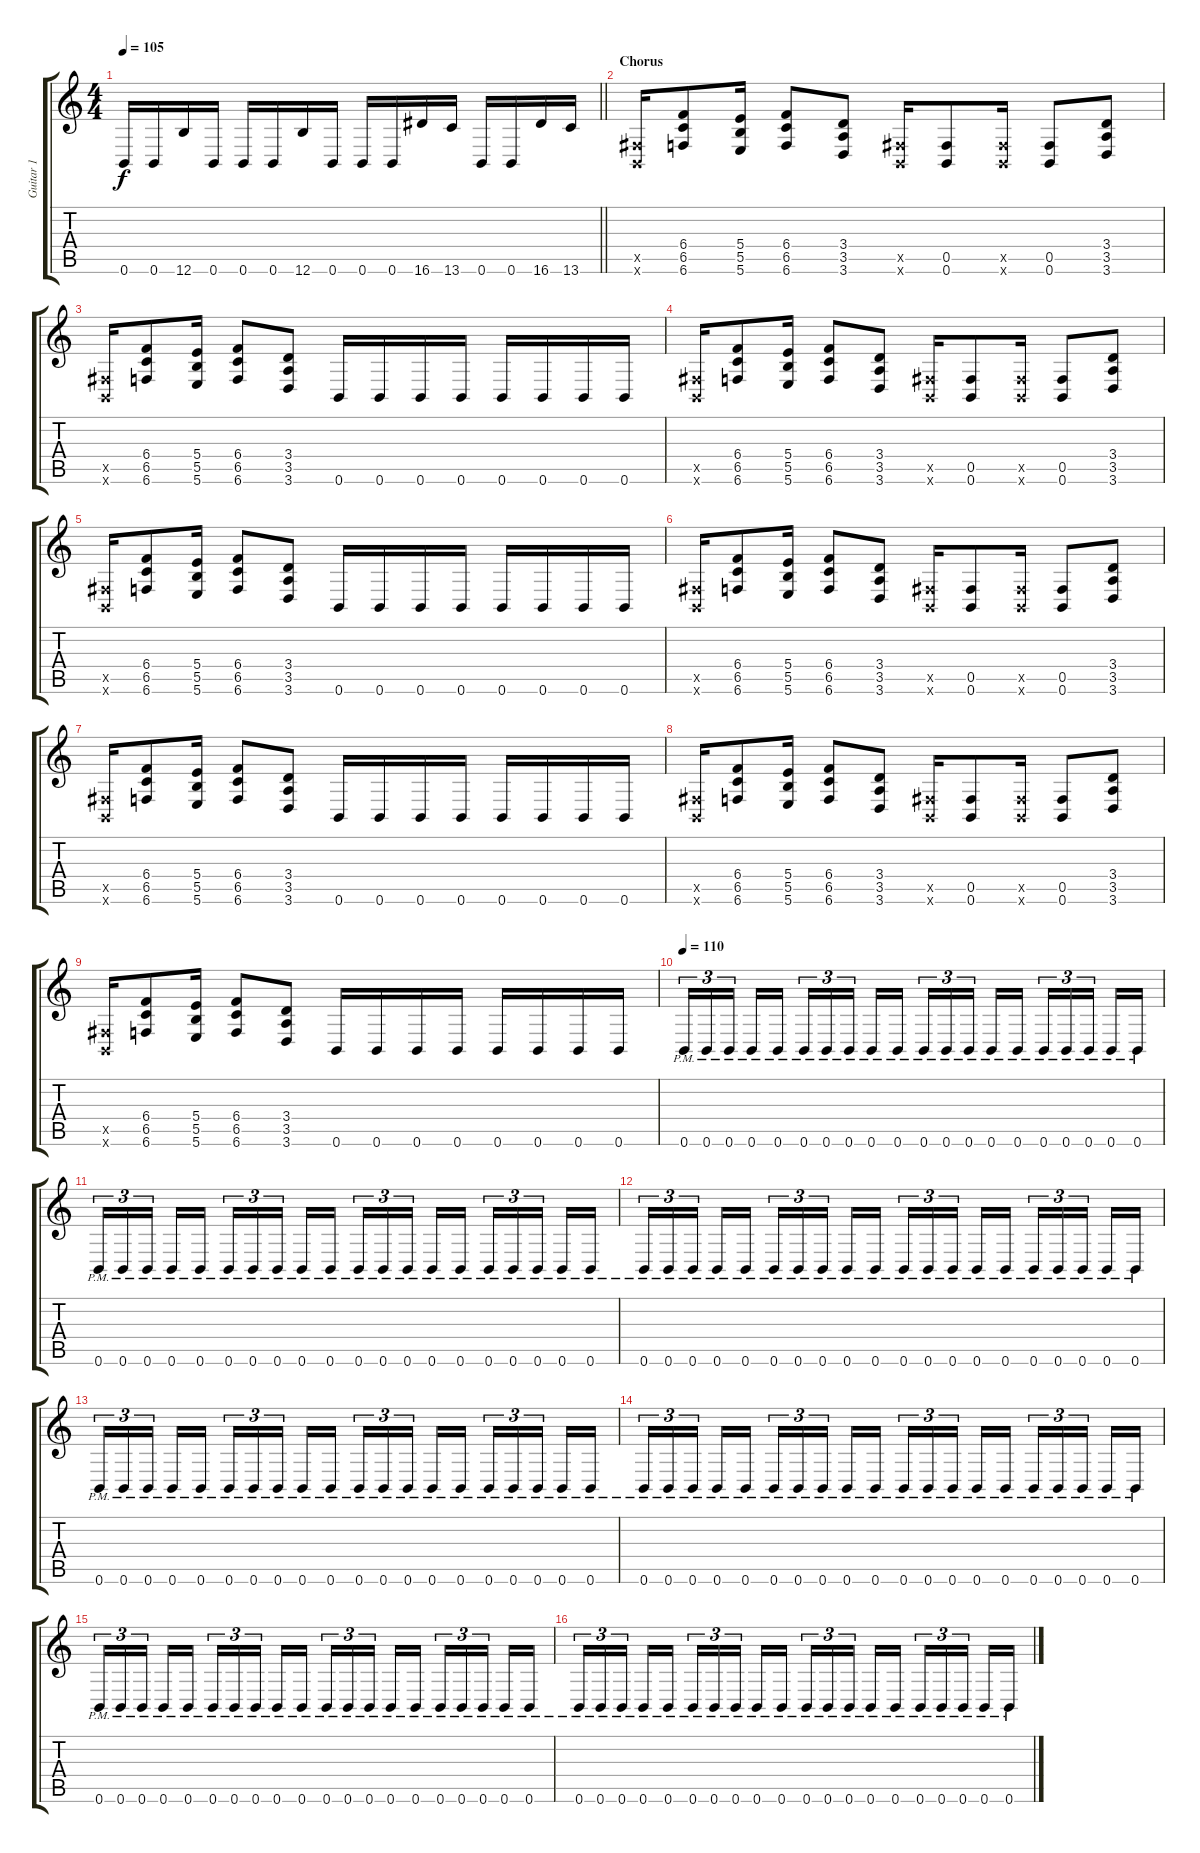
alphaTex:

\track ("Guitar 1" "Guitar 1") {instrument distortionguitar}
\staff {score tabs}
\tuning (Db4 Ab3 E3 B2 Gb2 B1) {hide}
\ts (4 4)
\tempo 105
\clef g2
\barLineRight lightlight
\ks c
0.6.16{dy f} 0.6.16 12.6.16 0.6.16 0.6.16 0.6.16 12.6.16 0.6.16 0.6.16 0.6.16 16.6.16 13.6.16 0.6.16 0.6.16 16.6.16 13.6.16 |
\section ("" "Chorus")
(0.5{x} 0.6{x}).16 (6.4 6.5 6.6).8 (5.4 5.5 5.6).16 (6.4 6.5 6.6).8 (3.4 3.5 3.6).8 (0.5{x} 0.6{x}).16 (0.5 0.6).8 (0.5{x} 0.6{x}).16 (0.5 0.6).8 (3.4 3.5 3.6).8 |
(0.5{x} 0.6{x}).16 (6.4 6.5 6.6).8 (5.4 5.5 5.6).16 (6.4 6.5 6.6).8 (3.4 3.5 3.6).8 0.6.16 0.6.16 0.6.16 0.6.16 0.6.16 0.6.16 0.6.16 0.6.16 |
(0.5{x} 0.6{x}).16 (6.4 6.5 6.6).8 (5.4 5.5 5.6).16 (6.4 6.5 6.6).8 (3.4 3.5 3.6).8 (0.5{x} 0.6{x}).16 (0.5 0.6).8 (0.5{x} 0.6{x}).16 (0.5 0.6).8 (3.4 3.5 3.6).8 |
(0.5{x} 0.6{x}).16 (6.4 6.5 6.6).8 (5.4 5.5 5.6).16 (6.4 6.5 6.6).8 (3.4 3.5 3.6).8 0.6.16 0.6.16 0.6.16 0.6.16 0.6.16 0.6.16 0.6.16 0.6.16 |
(0.5{x} 0.6{x}).16 (6.4 6.5 6.6).8 (5.4 5.5 5.6).16 (6.4 6.5 6.6).8 (3.4 3.5 3.6).8 (0.5{x} 0.6{x}).16 (0.5 0.6).8 (0.5{x} 0.6{x}).16 (0.5 0.6).8 (3.4 3.5 3.6).8 |
(0.5{x} 0.6{x}).16 (6.4 6.5 6.6).8 (5.4 5.5 5.6).16 (6.4 6.5 6.6).8 (3.4 3.5 3.6).8 0.6.16 0.6.16 0.6.16 0.6.16 0.6.16 0.6.16 0.6.16 0.6.16 |
(0.5{x} 0.6{x}).16 (6.4 6.5 6.6).8 (5.4 5.5 5.6).16 (6.4 6.5 6.6).8 (3.4 3.5 3.6).8 (0.5{x} 0.6{x}).16 (0.5 0.6).8 (0.5{x} 0.6{x}).16 (0.5 0.6).8 (3.4 3.5 3.6).8 |
(0.5{x} 0.6{x}).16 (6.4 6.5 6.6).8 (5.4 5.5 5.6).16 (6.4 6.5 6.6).8 (3.4 3.5 3.6).8 0.6.16 0.6.16 0.6.16 0.6.16 0.6.16 0.6.16 0.6.16 0.6.16 |
\tempo 110
0.6{pm}.16{tu (3 2)} 0.6{pm}.16{tu (3 2)} 0.6{pm}.16{tu (3 2) beam splitsecondary} 0.6{pm}.16 0.6{pm}.16 0.6{pm}.16{tu (3 2)} 0.6{pm}.16{tu (3 2)} 0.6{pm}.16{tu (3 2) beam splitsecondary} 0.6{pm}.16 0.6{pm}.16 0.6{pm}.16{tu (3 2)} 0.6{pm}.16{tu (3 2)} 0.6{pm}.16{tu (3 2) beam splitsecondary} 0.6{pm}.16 0.6{pm}.16 0.6{pm}.16{tu (3 2)} 0.6{pm}.16{tu (3 2)} 0.6{pm}.16{tu (3 2) beam splitsecondary} 0.6{pm}.16 0.6{pm}.16 |
0.6{pm}.16{tu (3 2)} 0.6{pm}.16{tu (3 2)} 0.6{pm}.16{tu (3 2) beam splitsecondary} 0.6{pm}.16 0.6{pm}.16 0.6{pm}.16{tu (3 2)} 0.6{pm}.16{tu (3 2)} 0.6{pm}.16{tu (3 2) beam splitsecondary} 0.6{pm}.16 0.6{pm}.16 0.6{pm}.16{tu (3 2)} 0.6{pm}.16{tu (3 2)} 0.6{pm}.16{tu (3 2) beam splitsecondary} 0.6{pm}.16 0.6{pm}.16 0.6{pm}.16{tu (3 2)} 0.6{pm}.16{tu (3 2)} 0.6{pm}.16{tu (3 2) beam splitsecondary} 0.6{pm}.16 0.6{pm}.16 |
0.6{pm}.16{tu (3 2)} 0.6{pm}.16{tu (3 2)} 0.6{pm}.16{tu (3 2) beam splitsecondary} 0.6{pm}.16 0.6{pm}.16 0.6{pm}.16{tu (3 2)} 0.6{pm}.16{tu (3 2)} 0.6{pm}.16{tu (3 2) beam splitsecondary} 0.6{pm}.16 0.6{pm}.16 0.6{pm}.16{tu (3 2)} 0.6{pm}.16{tu (3 2)} 0.6{pm}.16{tu (3 2) beam splitsecondary} 0.6{pm}.16 0.6{pm}.16 0.6{pm}.16{tu (3 2)} 0.6{pm}.16{tu (3 2)} 0.6{pm}.16{tu (3 2) beam splitsecondary} 0.6{pm}.16 0.6{pm}.16 |
0.6{pm}.16{tu (3 2)} 0.6{pm}.16{tu (3 2)} 0.6{pm}.16{tu (3 2) beam splitsecondary} 0.6{pm}.16 0.6{pm}.16 0.6{pm}.16{tu (3 2)} 0.6{pm}.16{tu (3 2)} 0.6{pm}.16{tu (3 2) beam splitsecondary} 0.6{pm}.16 0.6{pm}.16 0.6{pm}.16{tu (3 2)} 0.6{pm}.16{tu (3 2)} 0.6{pm}.16{tu (3 2) beam splitsecondary} 0.6{pm}.16 0.6{pm}.16 0.6{pm}.16{tu (3 2)} 0.6{pm}.16{tu (3 2)} 0.6{pm}.16{tu (3 2) beam splitsecondary} 0.6{pm}.16 0.6{pm}.16 |
0.6{pm}.16{tu (3 2)} 0.6{pm}.16{tu (3 2)} 0.6{pm}.16{tu (3 2) beam splitsecondary} 0.6{pm}.16 0.6{pm}.16 0.6{pm}.16{tu (3 2)} 0.6{pm}.16{tu (3 2)} 0.6{pm}.16{tu (3 2) beam splitsecondary} 0.6{pm}.16 0.6{pm}.16 0.6{pm}.16{tu (3 2)} 0.6{pm}.16{tu (3 2)} 0.6{pm}.16{tu (3 2) beam splitsecondary} 0.6{pm}.16 0.6{pm}.16 0.6{pm}.16{tu (3 2)} 0.6{pm}.16{tu (3 2)} 0.6{pm}.16{tu (3 2) beam splitsecondary} 0.6{pm}.16 0.6{pm}.16 |
0.6{pm}.16{tu (3 2)} 0.6{pm}.16{tu (3 2)} 0.6{pm}.16{tu (3 2) beam splitsecondary} 0.6{pm}.16 0.6{pm}.16 0.6{pm}.16{tu (3 2)} 0.6{pm}.16{tu (3 2)} 0.6{pm}.16{tu (3 2) beam splitsecondary} 0.6{pm}.16 0.6{pm}.16 0.6{pm}.16{tu (3 2)} 0.6{pm}.16{tu (3 2)} 0.6{pm}.16{tu (3 2) beam splitsecondary} 0.6{pm}.16 0.6{pm}.16 0.6{pm}.16{tu (3 2)} 0.6{pm}.16{tu (3 2)} 0.6{pm}.16{tu (3 2) beam splitsecondary} 0.6{pm}.16 0.6{pm}.16 |
0.6{pm}.16{tu (3 2)} 0.6{pm}.16{tu (3 2)} 0.6{pm}.16{tu (3 2) beam splitsecondary} 0.6{pm}.16 0.6{pm}.16 0.6{pm}.16{tu (3 2)} 0.6{pm}.16{tu (3 2)} 0.6{pm}.16{tu (3 2) beam splitsecondary} 0.6{pm}.16 0.6{pm}.16 0.6{pm}.16{tu (3 2)} 0.6{pm}.16{tu (3 2)} 0.6{pm}.16{tu (3 2) beam splitsecondary} 0.6{pm}.16 0.6{pm}.16 0.6{pm}.16{tu (3 2)} 0.6{pm}.16{tu (3 2)} 0.6{pm}.16{tu (3 2) beam splitsecondary} 0.6{pm}.16 0.6{pm}.16
